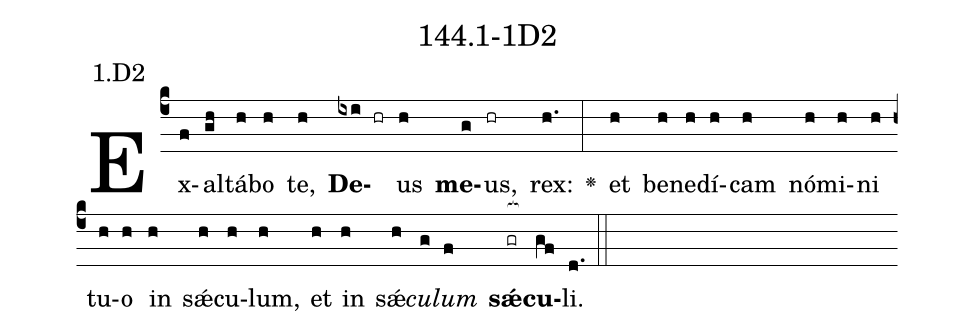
name: 144.1-1D2;
annotation: 1.D2;
%%
(c4)Ex(f)al(gh)tá(h)bo(h) te,(h) <b>De</b>(ixi hr)us(h) <b>me</b>(g)us,(hr) rex:(h.) <v>\greheightstar</v>(:) et(h) be(h)ne(h)dí(h)cam(h) nó(h)mi(h)ni(h) tu(h)o(h) in(h) sǽ(h)cu(h)lum,(h) et(h) in(h) sǽ(h)<i>cu</i>(g)<i>lum</i>(f) <b>sǽ</b>(gr[ocb:1{])<b>cu</b>(gf[ocb:0}])li.(d.) (::)


%E(h) u(h) o(g) u(f) a(gf) e.(d.) (::)
